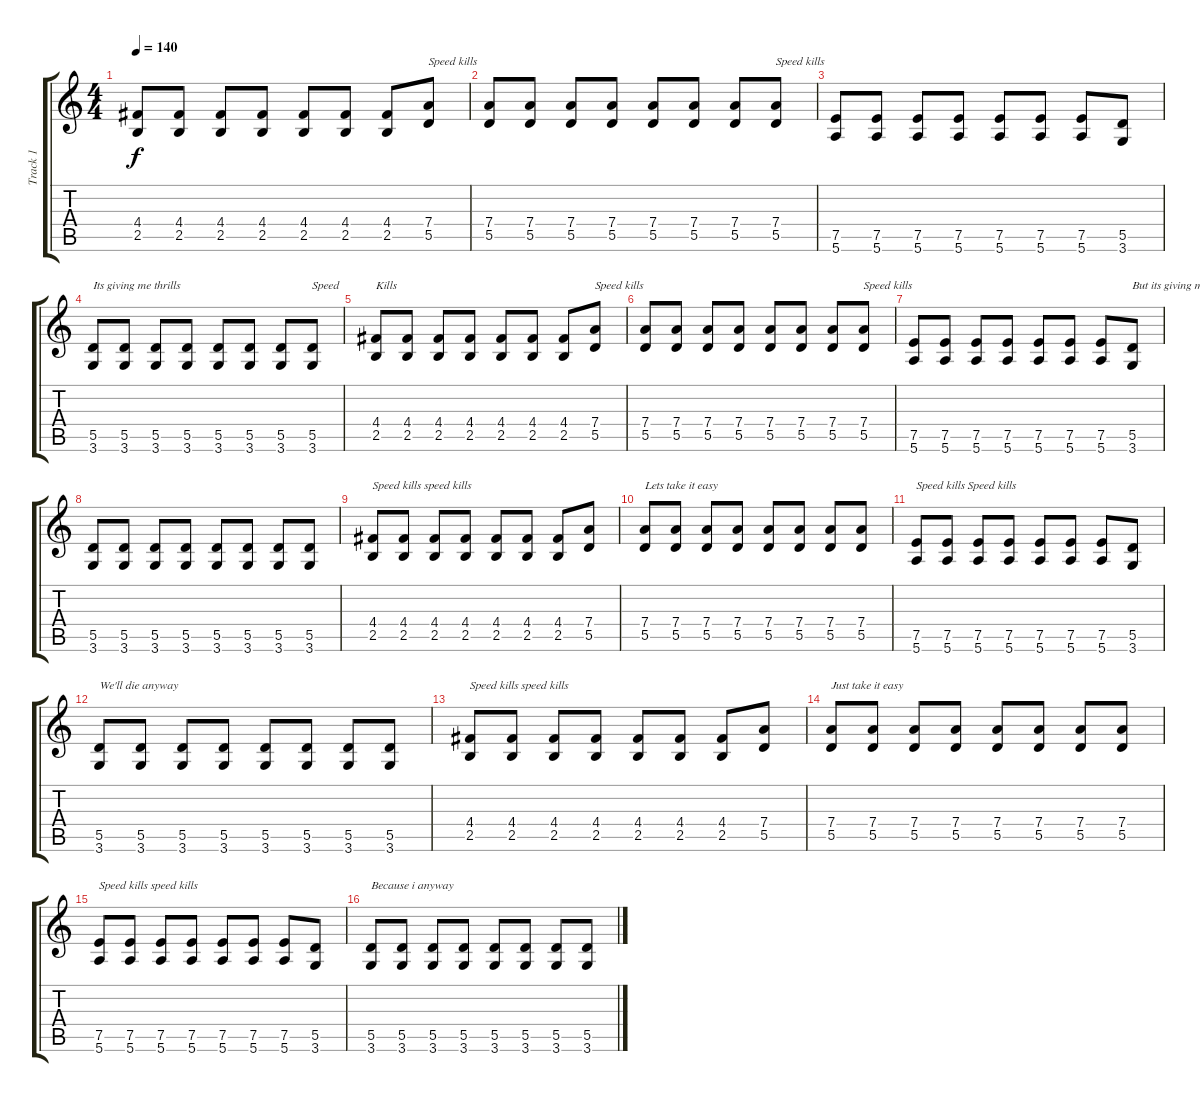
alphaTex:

\track ("Track 1" "Track 1") {instrument distortionguitar}
\staff {score tabs}
\tuning (E4 B3 G3 D3 A2 E2) {hide}
\ts (4 4)
\tempo 140
\clef g2
\ks c
(4.4 2.5).8{dy f volume 13} (4.4 2.5).8 (4.4 2.5).8 (4.4 2.5).8 (4.4 2.5).8 (4.4 2.5).8 (4.4 2.5).8 (7.4 5.5).8{txt "Speed kills"} |
(7.4 5.5).8 (7.4 5.5).8 (7.4 5.5).8 (7.4 5.5).8 (7.4 5.5).8 (7.4 5.5).8 (7.4 5.5).8 (7.4 5.5).8{txt "Speed kills"} |
(7.5 5.6).8 (7.5 5.6).8 (7.5 5.6).8 (7.5 5.6).8 (7.5 5.6).8 (7.5 5.6).8 (7.5 5.6).8 (5.5 3.6).8 |
(5.5 3.6).8{txt "Its giving me thrills"} (5.5 3.6).8 (5.5 3.6).8 (5.5 3.6).8 (5.5 3.6).8 (5.5 3.6).8 (5.5 3.6).8 (5.5 3.6).8{txt "Speed"} |
(4.4 2.5).8{txt "Kills"} (4.4 2.5).8 (4.4 2.5).8 (4.4 2.5).8 (4.4 2.5).8 (4.4 2.5).8 (4.4 2.5).8 (7.4 5.5).8{txt "Speed kills"} |
(7.4 5.5).8 (7.4 5.5).8 (7.4 5.5).8 (7.4 5.5).8 (7.4 5.5).8 (7.4 5.5).8 (7.4 5.5).8 (7.4 5.5).8{txt "Speed kills"} |
(7.5 5.6).8 (7.5 5.6).8 (7.5 5.6).8 (7.5 5.6).8 (7.5 5.6).8 (7.5 5.6).8 (7.5 5.6).8 (5.5 3.6).8{txt "But its giving me thrills"} |
(5.5 3.6).8 (5.5 3.6).8 (5.5 3.6).8 (5.5 3.6).8 (5.5 3.6).8 (5.5 3.6).8 (5.5 3.6).8 (5.5 3.6).8 |
(4.4 2.5).8{txt "Speed kills speed kills"} (4.4 2.5).8 (4.4 2.5).8 (4.4 2.5).8 (4.4 2.5).8 (4.4 2.5).8 (4.4 2.5).8 (7.4 5.5).8 |
(7.4 5.5).8{txt "Lets take it easy"} (7.4 5.5).8 (7.4 5.5).8 (7.4 5.5).8 (7.4 5.5).8 (7.4 5.5).8 (7.4 5.5).8 (7.4 5.5).8 |
(7.5 5.6).8{txt "Speed kills Speed kills"} (7.5 5.6).8 (7.5 5.6).8 (7.5 5.6).8 (7.5 5.6).8 (7.5 5.6).8 (7.5 5.6).8 (5.5 3.6).8 |
(5.5 3.6).8{txt "We'll die anyway"} (5.5 3.6).8 (5.5 3.6).8 (5.5 3.6).8 (5.5 3.6).8 (5.5 3.6).8 (5.5 3.6).8 (5.5 3.6).8 |
(4.4 2.5).8{txt "Speed kills speed kills"} (4.4 2.5).8 (4.4 2.5).8 (4.4 2.5).8 (4.4 2.5).8 (4.4 2.5).8 (4.4 2.5).8 (7.4 5.5).8 |
(7.4 5.5).8{txt "Just take it easy"} (7.4 5.5).8 (7.4 5.5).8 (7.4 5.5).8 (7.4 5.5).8 (7.4 5.5).8 (7.4 5.5).8 (7.4 5.5).8 |
(7.5 5.6).8{txt "Speed kills speed kills"} (7.5 5.6).8 (7.5 5.6).8 (7.5 5.6).8 (7.5 5.6).8 (7.5 5.6).8 (7.5 5.6).8 (5.5 3.6).8 |
(5.5 3.6).8{txt "Because i anyway"} (5.5 3.6).8 (5.5 3.6).8 (5.5 3.6).8 (5.5 3.6).8 (5.5 3.6).8 (5.5 3.6).8 (5.5 3.6).8
